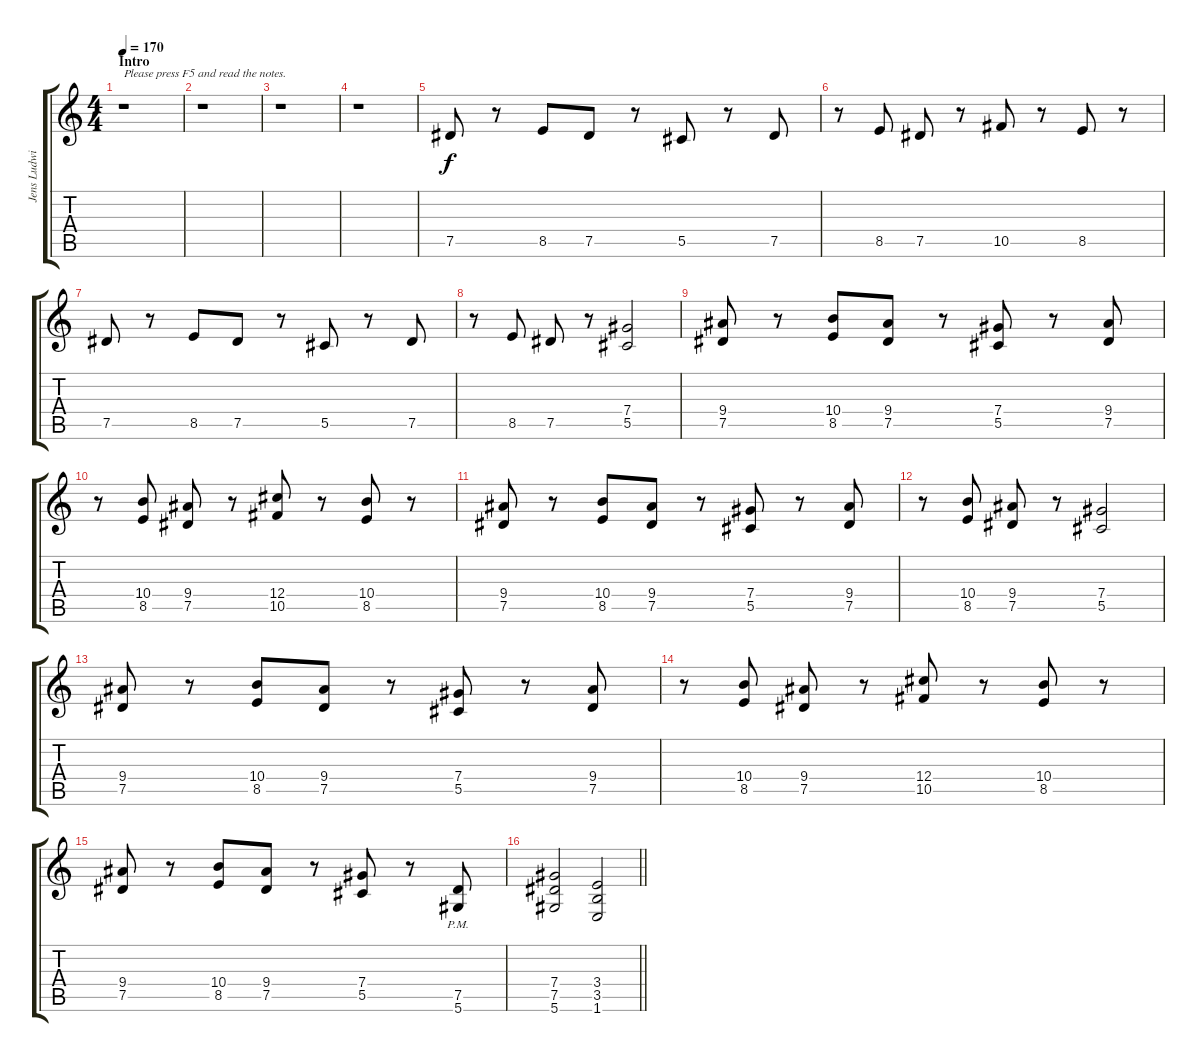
\track ("Jens Ludwig - Lead guitar" "Jens Ludwi") {instrument overdrivenguitar}
\staff {score tabs}
\tuning (Eb4 Bb3 Gb3 Db3 Ab2 Eb2) {hide}
\ts (4 4)
\section ("" "Intro")
\tempo 170
\clef g2
\ks c
r.1{txt "Please press F5 and read the notes." dy f instrument overdrivenguitar} |
r.1 |
r.1 |
r.1 |
7.5.8 r.8 8.5.8 7.5.8 r.8 5.5.8 r.8 7.5.8 |
r.8 8.5.8 7.5.8 r.8 10.5.8 r.8 8.5.8 r.8 |
7.5.8 r.8 8.5.8 7.5.8 r.8 5.5.8 r.8 7.5.8 |
r.8 8.5.8 7.5.8 r.8 (7.4 5.5).2 |
(9.4 7.5).8 r.8 (10.4 8.5).8 (9.4 7.5).8 r.8 (7.4 5.5).8 r.8 (9.4 7.5).8 |
r.8 (10.4 8.5).8 (9.4 7.5).8 r.8 (12.4 10.5).8 r.8 (10.4 8.5).8 r.8 |
(9.4 7.5).8 r.8 (10.4 8.5).8 (9.4 7.5).8 r.8 (7.4 5.5).8 r.8 (9.4 7.5).8 |
r.8 (10.4 8.5).8 (9.4 7.5).8 r.8 (7.4 5.5).2 |
(9.4 7.5).8 r.8 (10.4 8.5).8 (9.4 7.5).8 r.8 (7.4 5.5).8 r.8 (9.4 7.5).8 |
r.8 (10.4 8.5).8 (9.4 7.5).8 r.8 (12.4 10.5).8 r.8 (10.4 8.5).8 r.8 |
(9.4 7.5).8 r.8 (10.4 8.5).8 (9.4 7.5).8 r.8 (7.4 5.5).8 r.8 (7.5 5.6{pm}).8 |
\barLineRight lightlight
(7.4 7.5 5.6).2 (3.4 3.5 1.6).2
